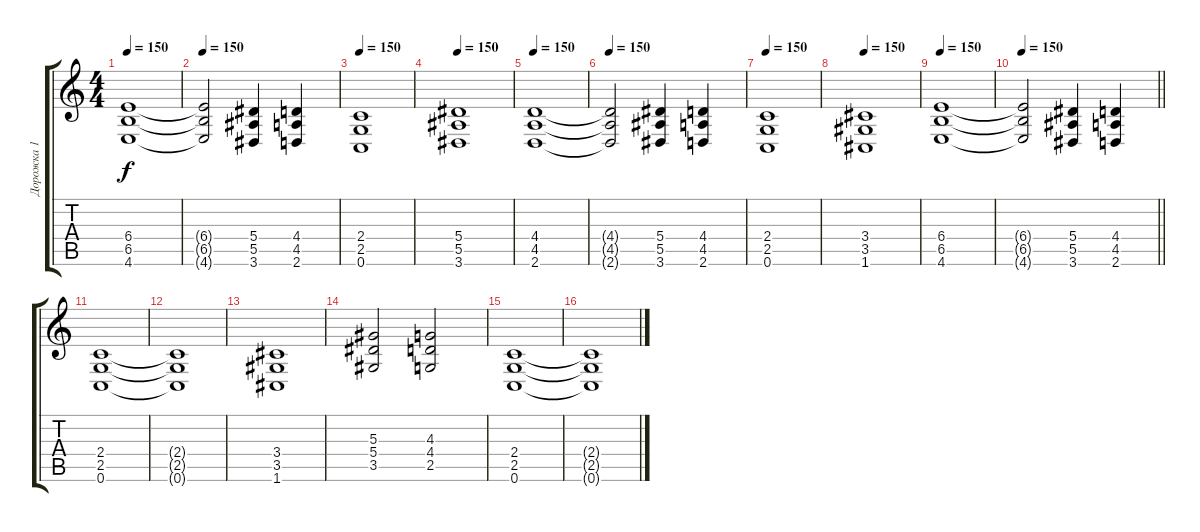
\track ("Дорожка 1" "Дорожка 1") {instrument distortionguitar}
\staff {score tabs}
\tuning (C4 G3 Eb3 Bb2 F2 C2) {hide}
\ts (4 4)
\tempo 150
\clef g2
\ks c
(6.4 6.5 4.6).1{dy f} |
\tempo 150
(6.4{t} 6.5{t} 4.6{t}).2 (5.4 5.5 3.6).4 (4.4 4.5 2.6).4 |
\tempo 150
(2.4 2.5 0.6).1 |
\tempo 150
(5.4 5.5 3.6).1 |
\tempo 150
(4.4 4.5 2.6).1 |
\tempo 150
(4.4{t} 4.5{t} 2.6{t}).2 (5.4 5.5 3.6).4 (4.4 4.5 2.6).4 |
\tempo 150
(2.4 2.5 0.6).1 |
\tempo 150
(3.4 3.5 1.6).1 |
\tempo 150
(6.4 6.5 4.6).1 |
\tempo 150
\barLineRight lightlight
(6.4{t} 6.5{t} 4.6{t}).2 (5.4 5.5 3.6).4 (4.4 4.5 2.6).4 |
(2.4 2.5 0.6).1 |
(2.4{t} 2.5{t} 0.6{t}).1 |
(3.4 3.5 1.6).1 |
(5.3 5.4 3.5).2 (4.3 4.4 2.5).2 |
(2.4 2.5 0.6).1 |
(2.4{t} 2.5{t} 0.6{t}).1
